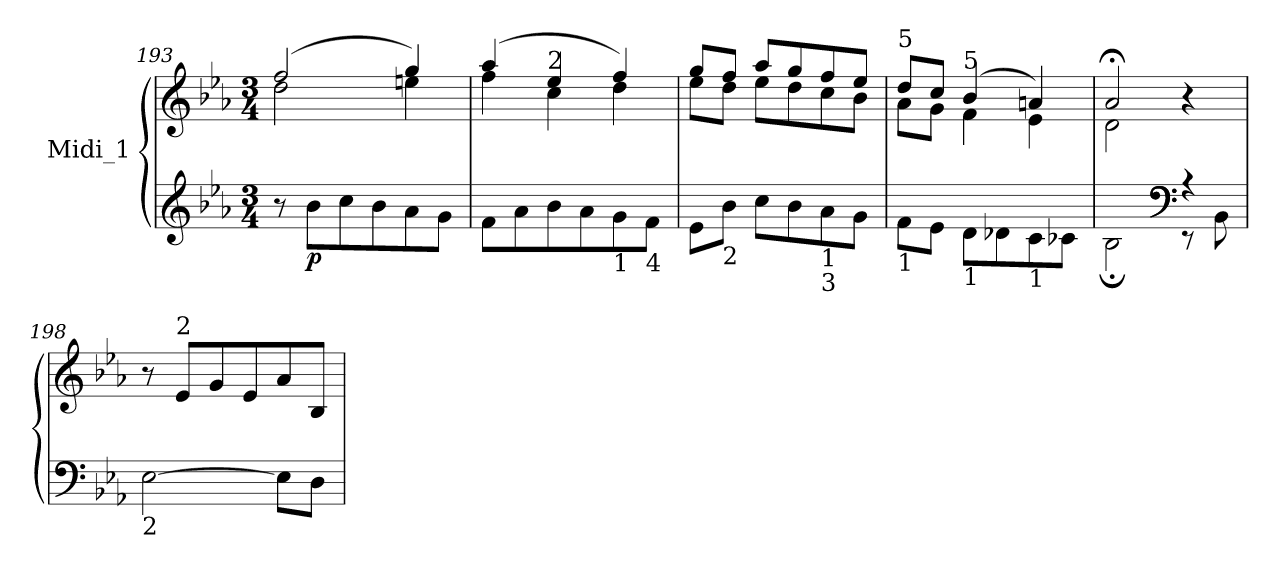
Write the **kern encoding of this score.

**kern	**kern	**dynam
*part1	*part1	*part1
*staff2	*staff1	*staff1/2
*I"Midi_1	*	*
!!LO:LB:g=z
*clefG2	*clefG2	*
*k[b-e-a-]	*k[b-e-a-]	*
*E-:	*E-:	*
*M3/4	*M3/4	*
=193	=193	=193
*	*^	*
8r	(>2ff/	2dd\	.
!	!	!	!LO:DY:b=2
8b-\L	.	.	p
8cc\	.	.	.
8b-\	.	.	.
8a-\	4gg/)	4een\	.
8g\J	.	.	.
=194	=194	=194	=194
8f\L	(>4aa-/	4ff\	.
8a-\	.	.	.
!	!LO:TX:a:t=2	!	!
8b-\	4ee-i/	4cc\	.
8a-\	.	.	.
!LO:TX:b:t=1	!	!	!
8g\	4ff/)	4dd\	.
!LO:TX:b:t=4	!	!	!
8f\J	.	.	.
=195	=195	=195	=195
8e-\L	8gg/L	8ee-\L	.
!LO:TX:b:t=2	!	!	!
8b-\J	8ff/J	8dd\J	.
8cc\L	8aa-/L	8ee-\L	.
8b-\	8gg/	8dd\	.
!LO:TX:b:t=1	!	!	!
!LO:TX:b:t=3	!	!	!
8a-\	8ff/	8cc\	.
8g\J	8ee-/J	8b-\J	.
=196	=196	=196	=196
!	!LO:TX:a:t=5	!	!
!LO:TX:b:t=1	!	!	!
8f\L	8dd/L	8a-\L	.
8e-\J	8cc/J	8g\J	.
!	!LO:TX:a:t=5	!	!
!LO:TX:b:t=1	!	!	!
8d\L	(>4b-/	4f\	.
8d-X\	.	.	.
!LO:TX:b:t=1	!	!	!
8c\	4an/)	4e-\	.
8c-X\J	.	.	.
=197	=197	=197	=197
*^	*	*	*
2ryy	2B-;\	2a-i;</	2d\	.
*clefF4	*	*	*	*
4r	8r	4r	4ryy	.
.	8BB-\	.	.	.
*	*	*v	*v	*
=198	=198	=198	=198
!LO:TX:b:t=2	!	!	!
2ryy	[2E-\	8r	.
!	!	!LO:TX:a:t=2	!
.	.	8e-/L	.
.	.	8g/	.
.	.	8e-/	.
4ryy	8E-\L]	8a-/	.
.	8D\J	8B-/J	.
*v	*v	*	*
=	=	=
*-	*-	*-
